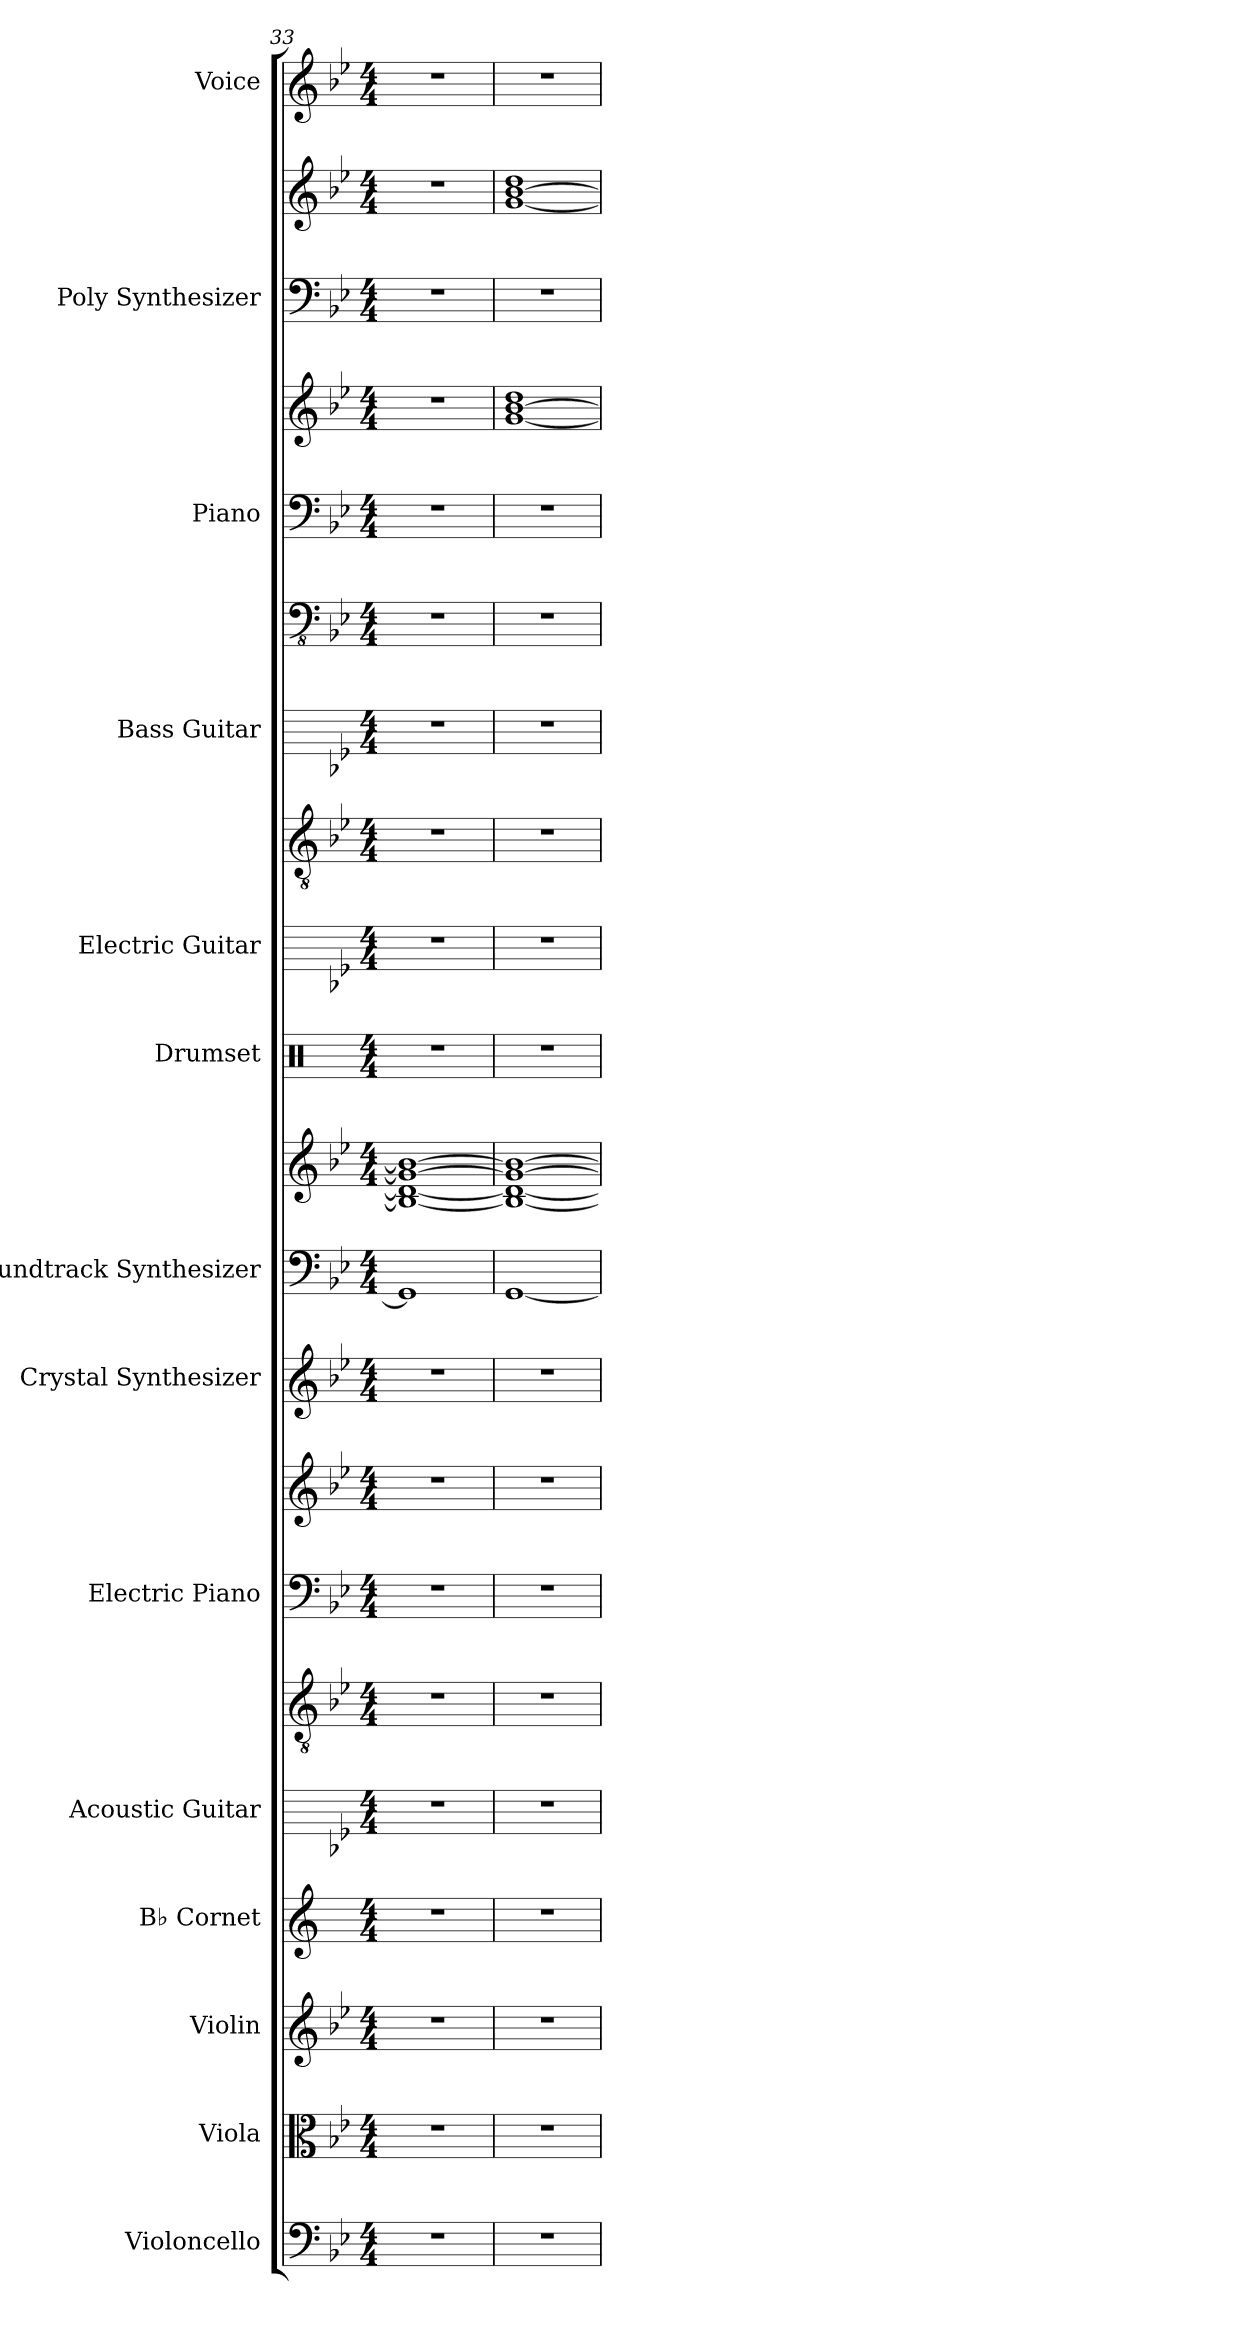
**kern	**kern	**kern	**kern	**kern	**kern	**kern	**kern	**kern	**kern	**kern	**kern	**kern	**kern	**kern	**kern	**kern	**kern	**kern	**kern	**kern
*part14	*part13	*part12	*part11	*part10	*part10	*part9	*part9	*part8	*part7	*part7	*part6	*part5	*part5	*part4	*part4	*part3	*part3	*part2	*part2	*part1
*staff21	*staff20	*staff19	*staff18	*staff17	*staff16	*staff15	*staff14	*staff13	*staff12	*staff11	*staff10	*staff9	*staff8	*staff7	*staff6	*staff5	*staff4	*staff3	*staff2	*staff1
*I"Violoncello	*I"Viola	*I"Violin	*I"B♭ Cornet	*I"Acoustic Guitar	*	*I"Electric Piano	*	*I"Crystal Synthesizer	*I"Soundtrack Synthesizer	*	*I"Drumset	*I"Electric Guitar	*	*I"Bass Guitar	*	*I"Piano	*	*I"Poly Synthesizer	*	*I"Voice
*I'Vc.	*I'Vla.	*I'Vln.	*I'B♭ Cnt.	*I'Guit.	*	*I'El. Pno.	*	*I'Synth.	*I'Synth.	*	*I'Drs.	*I'El. Guit.	*	*I'B. Guit.	*	*I'Pno.	*	*I'Synth.	*	*I'Vo.
*clefF4	*clefC3	*clefG2	*clefG2	*	*clefGv2	*clefF4	*clefG2	*clefG2	*clefF4	*clefG2	*clefX	*	*clefGv2	*	*clefFv4	*clefF4	*clefG2	*clefF4	*clefG2	*clefG2
*	*	*	*ITrd1c2	*	*	*	*	*	*	*	*	*	*	*	*	*	*	*	*	*
*k[b-e-]	*k[b-e-]	*k[b-e-]	*k[b-e-]	*k[b-e-]	*k[b-e-]	*k[b-e-]	*k[b-e-]	*k[b-e-]	*k[b-e-]	*k[b-e-]	*k[]	*k[b-e-]	*k[b-e-]	*k[b-e-]	*k[b-e-]	*k[b-e-]	*k[b-e-]	*k[b-e-]	*k[b-e-]	*k[b-e-]
*M4/4	*M4/4	*M4/4	*M4/4	*M4/4	*M4/4	*M4/4	*M4/4	*M4/4	*M4/4	*M4/4	*M4/4	*M4/4	*M4/4	*M4/4	*M4/4	*M4/4	*M4/4	*M4/4	*M4/4	*M4/4
=33	=33	=33	=33	=33	=33	=33	=33	=33	=33	=33	=33	=33	=33	=33	=33	=33	=33	=33	=33	=33
1r	1r	1r	1r	1r	1r	1r	1r	1r	1GG]	1B-_ 1d_ 1g_ 1b-_	1r	1r	1r	1r	1r	1r	1r	1r	1r	1r
=34	=34	=34	=34	=34	=34	=34	=34	=34	=34	=34	=34	=34	=34	=34	=34	=34	=34	=34	=34	=34
1r	1r	1r	1r	1r	1r	1r	1r	1r	[1GG	1B-_ 1d_ 1g_ 1b-_	1r	1r	1r	1r	1r	1r	[1g [1b- 1dd	1r	[1g [1b- 1dd	1r
=	=	=	=	=	=	=	=	=	=	=	=	=	=	=	=	=	=	=	=	=
*-	*-	*-	*-	*-	*-	*-	*-	*-	*-	*-	*-	*-	*-	*-	*-	*-	*-	*-	*-	*-
